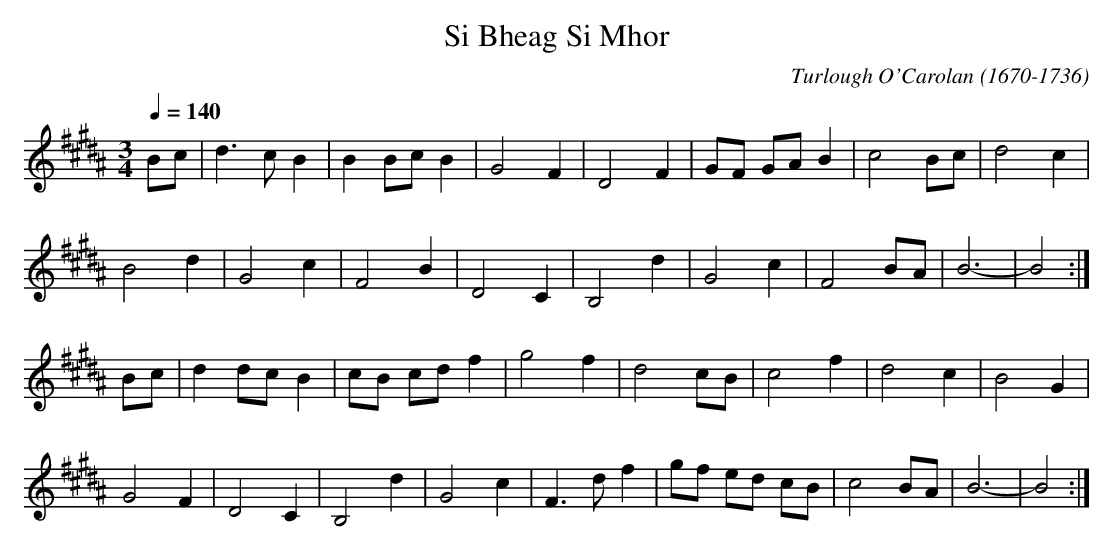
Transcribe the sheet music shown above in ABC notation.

X:1
T:Si Bheag Si Mhor
C:Turlough O'Carolan (1670-1736)
M:3/4
L:1/8
Q:1/4=140
K:Bmaj
Bc |\
d2>c2 B2 | B2 Bc B2 | G4 F2 | D4 F2 |\
GF GA B2 | c4 Bc | d4 c2 |
B4 d2 | G4 c2 | F4 B2 | D4 C2 |\
B,4 d2 | G4 c2 | F4 BA | B6- | B4 :|
Bc |\
d2 dc B2 | cB cd f2 | g4 f2 | d4 cB |\
c4 f2 | d4 c2 | B4 G2 |
G4 F2 | D4 C2 | B,4 d2 | G4 c2 | F2>d2 f2 |\
gf ed cB | c4 BA | B6- | B4 :|
